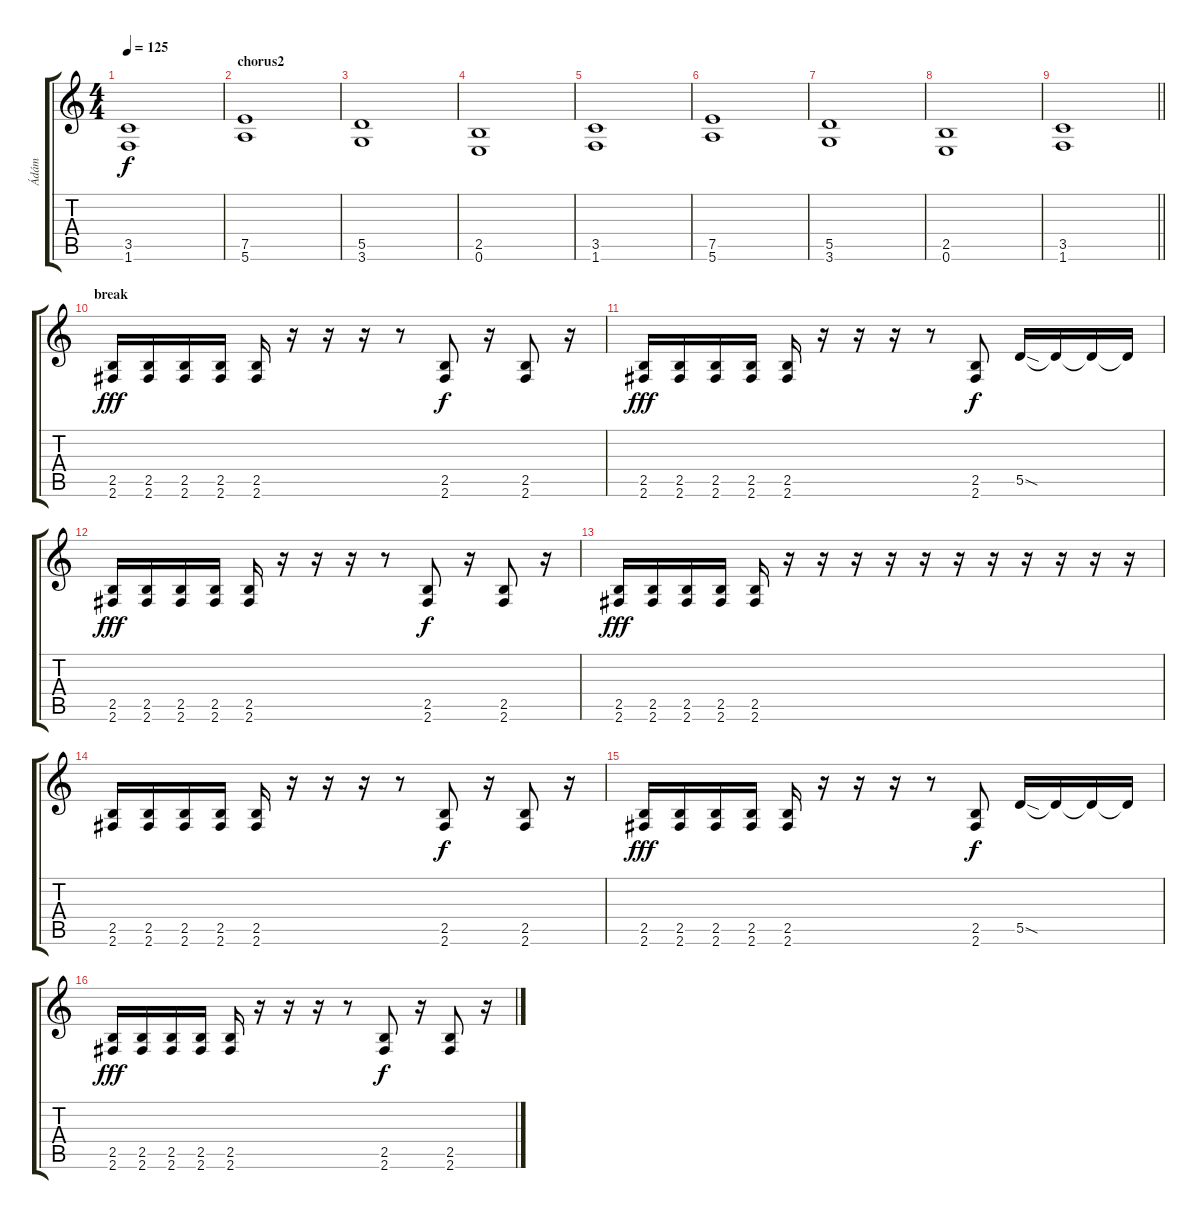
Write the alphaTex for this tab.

\track ("Ádám" "Ádám") {instrument distortionguitar}
\staff {score tabs}
\tuning (E4 B3 G3 D3 A2 E2) {hide}
\ts (4 4)
\tempo 125
\clef g2
\ks c
(3.5 1.6).1{dy f} |
\section ("" "chorus2")
(7.5 5.6).1 |
(5.5 3.6).1 |
(2.5 0.6).1 |
(3.5 1.6).1 |
(7.5 5.6).1 |
(5.5 3.6).1 |
(2.5 0.6).1 |
\barLineRight lightlight
(3.5 1.6).1 |
\section ("" "break")
(2.5 2.6).16{dy fff} (2.5 2.6).16 (2.5 2.6).16 (2.5 2.6).16 (2.5 2.6).16 r.16 r.16 r.16 r.8 (2.5 2.6).8{dy f} r.16 (2.5 2.6).8 r.16 |
(2.5 2.6).16{dy fff} (2.5 2.6).16 (2.5 2.6).16 (2.5 2.6).16 (2.5 2.6).16 r.16 r.16 r.16 r.8 (2.5 2.6).8{dy f} 5.5{sod}.16 5.5{t}.16 5.5{t}.16 5.5{t}.16 |
(2.5 2.6).16{dy fff} (2.5 2.6).16 (2.5 2.6).16 (2.5 2.6).16 (2.5 2.6).16 r.16 r.16 r.16 r.8 (2.5 2.6).8{dy f} r.16 (2.5 2.6).8 r.16 |
(2.5 2.6).16{dy fff} (2.5 2.6).16 (2.5 2.6).16 (2.5 2.6).16 (2.5 2.6).16 r.16 r.16 r.16 r.16 r.16 r.16 r.16 r.16 r.16 r.16 r.16 |
(2.5 2.6).16 (2.5 2.6).16 (2.5 2.6).16 (2.5 2.6).16 (2.5 2.6).16 r.16 r.16 r.16 r.8 (2.5 2.6).8{dy f} r.16 (2.5 2.6).8 r.16 |
(2.5 2.6).16{dy fff} (2.5 2.6).16 (2.5 2.6).16 (2.5 2.6).16 (2.5 2.6).16 r.16 r.16 r.16 r.8 (2.5 2.6).8{dy f} 5.5{sod}.16 5.5{t}.16 5.5{t}.16 5.5{t}.16 |
(2.5 2.6).16{dy fff} (2.5 2.6).16 (2.5 2.6).16 (2.5 2.6).16 (2.5 2.6).16 r.16 r.16 r.16 r.8 (2.5 2.6).8{dy f} r.16 (2.5 2.6).8 r.16
